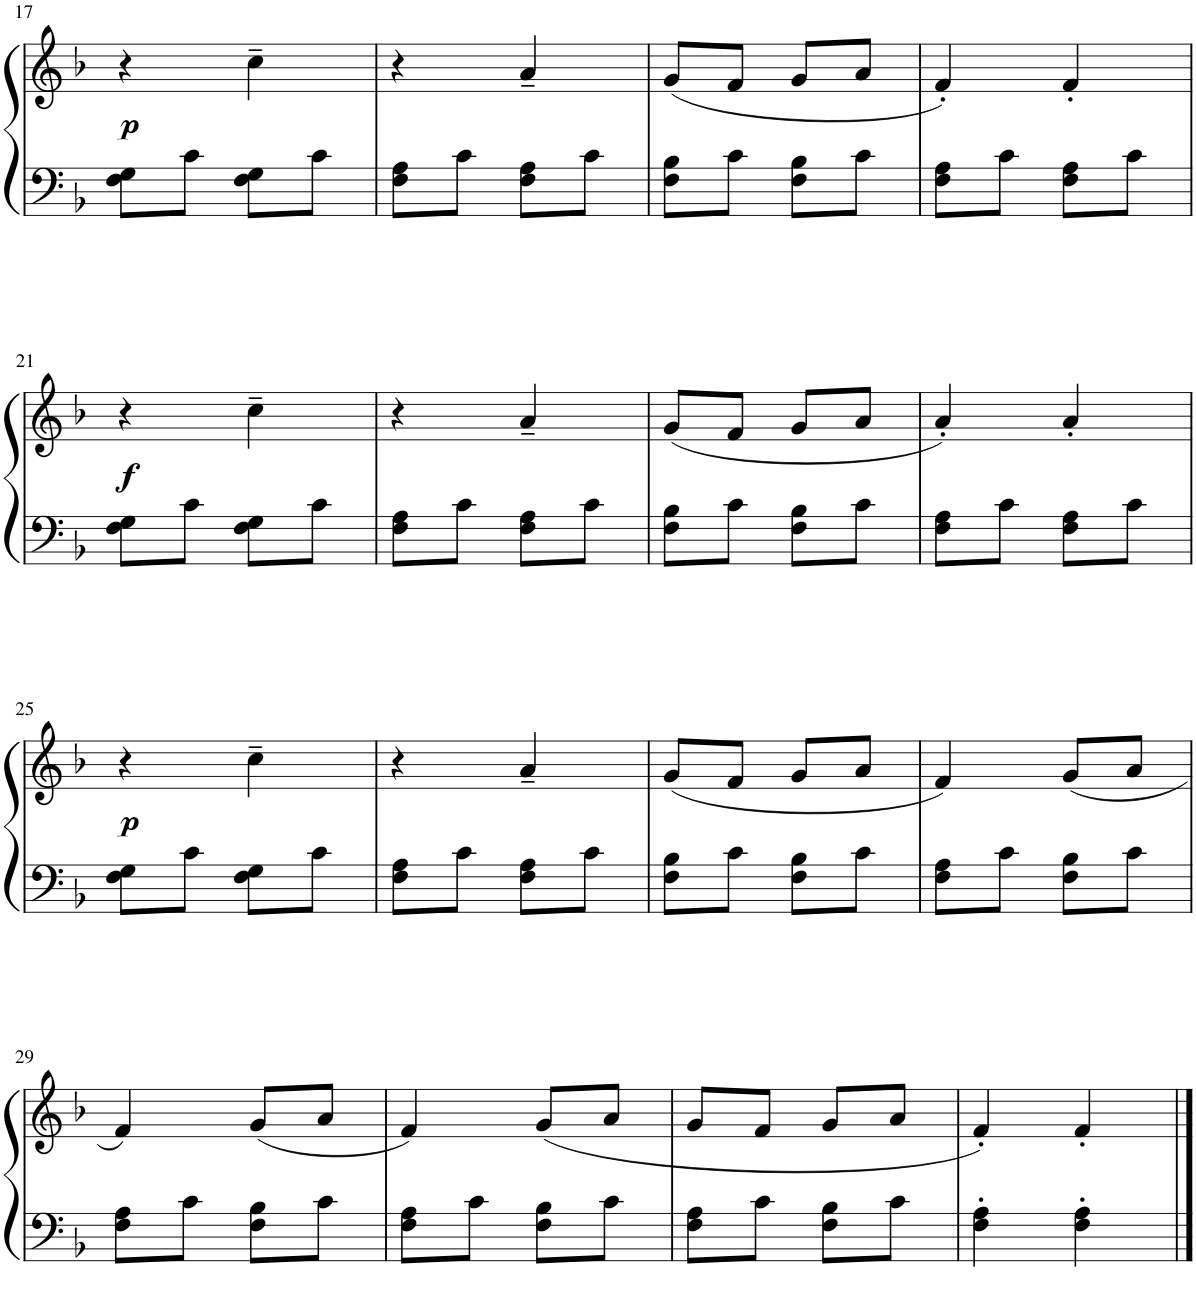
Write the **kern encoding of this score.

**kern	**kern	**dynam
*part1	*part1	*part1
*staff2	*staff1	*staff1/2
*I"Piano	*	*
*I'Pno	*	*
!!LO:PB:g=z
*clefF4	*clefG2	*
*k[b-]	*k[b-]	*
*M2/4	*M2/4	*
=17	=17	=17
!	!	!LO:DY:b
8F\ 8G\L	4r	p
8c\J	.	.
8F\ 8G\L	4cc~\	.
8c\J	.	.
=18	=18	=18
8F\ 8A\L	4r	.
8c\J	.	.
8F\ 8A\L	4a~/	.
8c\J	.	.
=19	=19	=19
8F\ 8B-\L	(8g/L	.
8c\J	8f/J	.
8F\ 8B-\L	8g/L	.
8c\J	8a/J	.
=20	=20	=20
8F\ 8A\L	4f'/)	.
8c\J	.	.
8F\ 8A\L	4f'/	.
8c\J	.	.
!!LO:LB:g=z
=21	=21	=21
!	!	!LO:DY:b
8F\ 8G\L	4r	f
8c\J	.	.
8F\ 8G\L	4cc~\	.
8c\J	.	.
=22	=22	=22
8F\ 8A\L	4r	.
8c\J	.	.
8F\ 8A\L	4a~/	.
8c\J	.	.
=23	=23	=23
8F\ 8B-\L	(8g/L	.
8c\J	8f/J	.
8F\ 8B-\L	8g/L	.
8c\J	8a/J	.
=24	=24	=24
8F\ 8A\L	4a'/)	.
8c\J	.	.
8F\ 8A\L	4a'/	.
8c\J	.	.
!!LO:LB:g=z
=25	=25	=25
!	!	!LO:DY:b
8F\ 8G\L	4r	p
8c\J	.	.
8F\ 8G\L	4cc~\	.
8c\J	.	.
=26	=26	=26
8F\ 8A\L	4r	.
8c\J	.	.
8F\ 8A\L	4a~/	.
8c\J	.	.
=27	=27	=27
8F\ 8B-\L	(8g/L	.
8c\J	8f/J	.
8F\ 8B-\L	8g/L	.
8c\J	8a/J	.
=28	=28	=28
8F\ 8A\L	4f/)	.
8c\J	.	.
8F\ 8B-\L	(8g/L	.
8c\J	8a/J	.
!!LO:LB:g=z
=29	=29	=29
8F\ 8A\L	4f/)	.
8c\J	.	.
8F\ 8B-\L	(8g/L	.
8c\J	8a/J	.
=30	=30	=30
8F\ 8A\L	4f/)	.
8c\J	.	.
8F\ 8B-\L	(8g/L	.
8c\J	8a/J	.
=31	=31	=31
8F\ 8A\L	8g/L	.
8c\J	8f/J	.
8F\ 8B-\L	8g/L	.
8c\J	8a/J	.
=32	=32	=32
4F\' 4A\'	4f'/)	.
4F\' 4A\'	4f'/	.
==	==	==
*-	*-	*-
